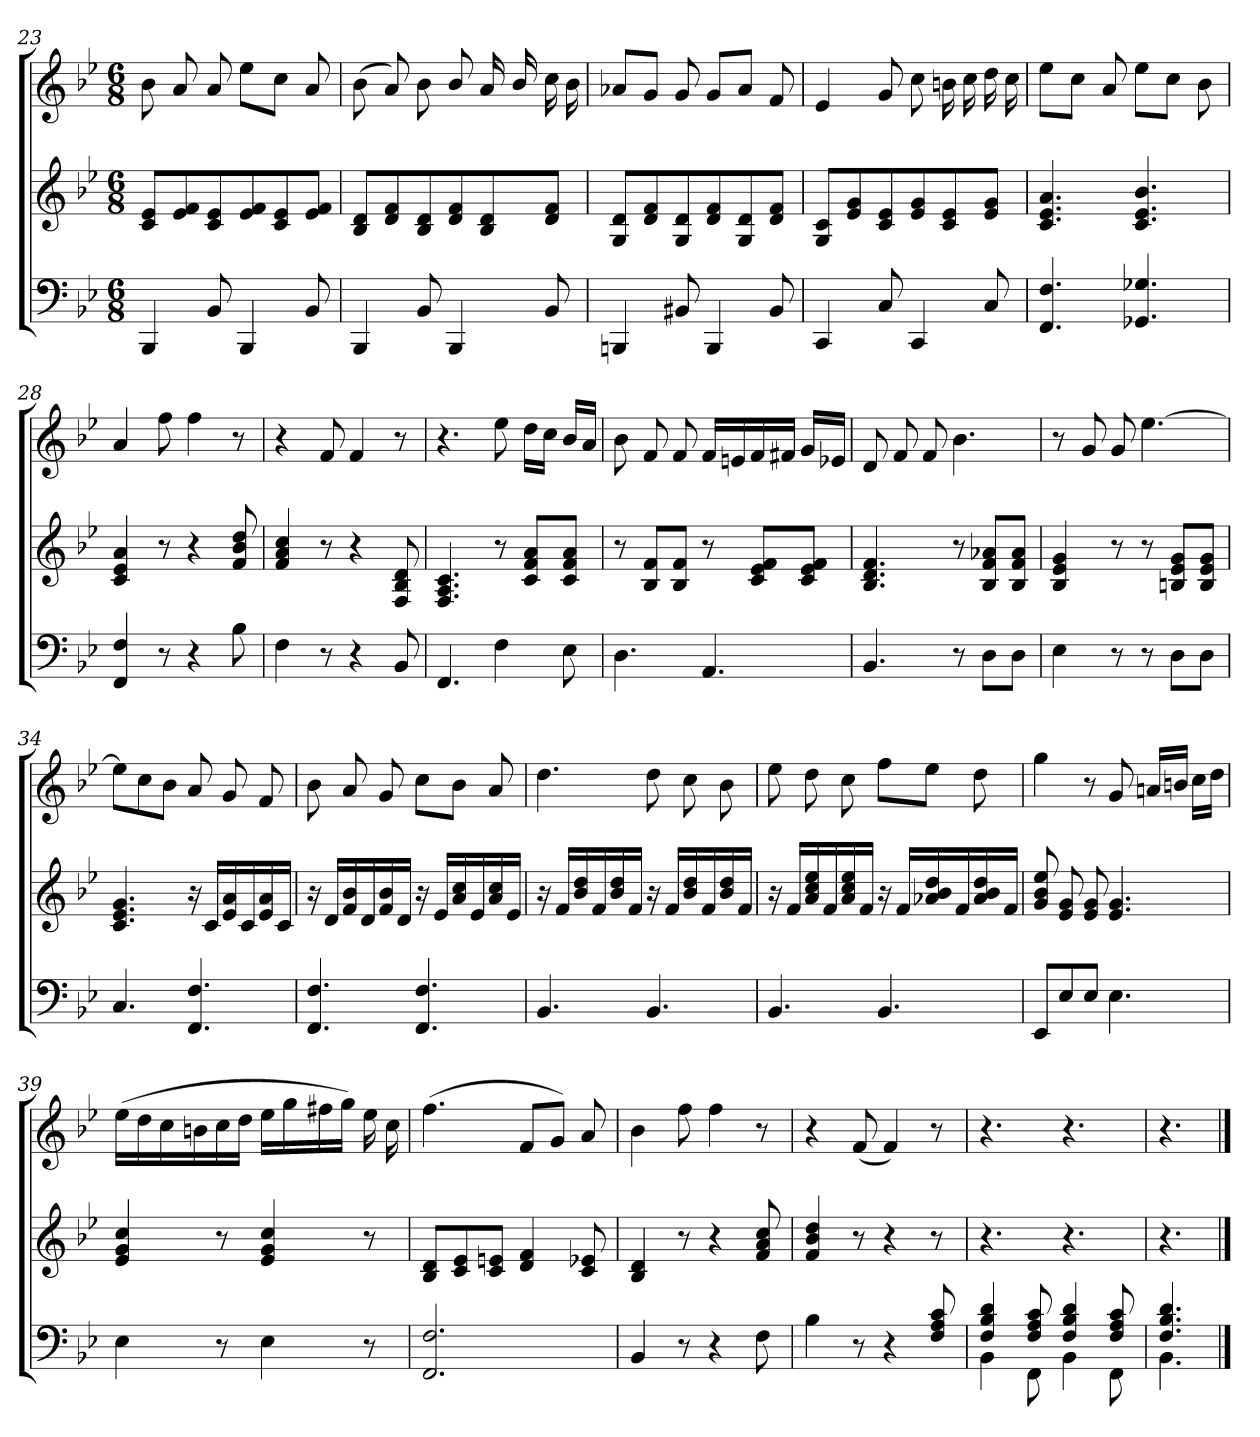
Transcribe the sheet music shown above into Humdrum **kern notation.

**kern	**kern	**kern
*part3	*part2	*part1
*staff3	*staff2	*staff1
*clefF4	*clefG2	*clefG2
*k[b-e-]	*k[b-e-]	*k[b-e-]
*M6/8	*M6/8	*M6/8
=23	=23	=23
4BBB-/	8c/ 8e-/L	8b-\
.	8e-/ 8f/	8a/
8BB-/	8c/ 8e-/	8a/
4BBB-/	8e-/ 8f/	8ee-\L
.	8c/ 8e-/	8cc\J
8BB-/	8e-/ 8f/J	8a/
=24	=24	=24
4BBB-/	8B-/ 8d/L	(8b-\
.	8d/ 8f/	8a/)
8BB-/	8B-/ 8d/	8b-\
4BBB-/	8d/ 8f/	8b-/
.	8B-/ 8d/	16a/
.	.	16b-/
8BB-/	8d/ 8f/J	16cc\
.	.	16b-\
=25	=25	=25
4BBBn/	8G/ 8d/L	8a-X/L
.	8d/ 8f/	8g/J
8BB#X/	8G/ 8d/	8g/
4BBB/	8d/ 8f/	8g/L
.	8G/ 8d/	8a-/J
8BB#/	8d/ 8f/J	8f/
=26	=26	=26
4CC/	8G/ 8c/L	4e-/
.	8e-/ 8g/	.
8C/	8c/ 8e-/	8g/
4CC/	8e-/ 8g/	8cc\
.	8c/ 8e-/	16bn\
.	.	16cc\
8C/	8e-/ 8g/J	16dd\
.	.	16cc\
=27	=27	=27
4.FF/ 4.F/	4.c/ 4.e-/ 4.a/	8ee-\L
.	.	8cc\J
.	.	8a/
4.GG-X/ 4.G-X/	4.c/ 4.e-/ 4.b-/	8ee-\L
.	.	8cc\J
.	.	8b-\
=28	=28	=28
4FF/ 4F/	4c/ 4e-/ 4a/	4a/
8r	8r	8ff\
4r	4r	4ff\
8B-\	8f/ 8b-/ 8dd/	8r
=29	=29	=29
4F\	4f/ 4a/ 4cc/	4r
8r	8r	8f/
4r	4r	4f/
8BB-/	8F/ 8B-/ 8d/	8r
=30	=30	=30
4.FF/	4.F/ 4.A/ 4.c/	4.r
4F\	8r	8ee-\
.	8c/ 8f/ 8a/L	16dd\LL
.	.	16cc\JJ
8E-\	8c/ 8f/ 8a/J	16b-/LL
.	.	16a/JJ
=31	=31	=31
4.D\	8r	8b-\
.	8B-/ 8f/L	8f/
.	8B-/ 8f/J	8f/
4.AA/	8r	16f/LL
.	.	16en/
.	8c/ 8e-/ 8f/L	16f/
.	.	16f#X/JJ
.	8c/ 8e-/ 8f/J	16g/LL
.	.	16e-X/JJ
=32	=32	=32
4.BB-/	4.B-/ 4.d/ 4.f/	8d/
.	.	8f/
.	.	8f/
8r	8r	4.b-\
8D\L	8B-/ 8f/ 8a-X/L	.
8D\J	8B-/ 8f/ 8a-/J	.
=33	=33	=33
4E-\	4B-/ 4e-/ 4g/	8r
.	.	8g/
8r	8r	8g/
8r	8r	[4.ee-\
8D\L	8Bn/ 8e-/ 8g/L	.
8D\J	8B/ 8e-/ 8g/J	.
=34	=34	=34
4.C/	4.c/ 4.e-/ 4.g/	8ee-\L]
.	.	8cc\
.	.	8b-\J
4.FF/ 4.F/	16r	8a/
.	16c/LL	.
.	16e-/ 16a/	8g/
.	16c/	.
.	16e-/ 16a/	8f/
.	16c/JJ	.
=35	=35	=35
4.FF/ 4.F/	16r	8b-\
.	16d/LL	.
.	16f/ 16b-/	8a/
.	16d/	.
.	16f/ 16b-/	8g/
.	16d/JJ	.
4.FF/ 4.F/	16r	8cc\L
.	16e-/LL	.
.	16a/ 16cc/	8b-\J
.	16e-/	.
.	16a/ 16cc/	8a/
.	16e-/JJ	.
=36	=36	=36
4.BB-/	16r	4.dd\
.	16f/LL	.
.	16b-/ 16dd/	.
.	16f/	.
.	16b-/ 16dd/	.
.	16f/JJ	.
4.BB-/	16r	8dd\
.	16f/LL	.
.	16b-/ 16dd/	8cc\
.	16f/	.
.	16b-/ 16dd/	8b-\
.	16f/JJ	.
=37	=37	=37
4.BB-/	16r	8ee-\
.	16f/LL	.
.	16a/ 16cc/ 16ee-/	8dd\
.	16f/	.
.	16a/ 16cc/ 16ee-/	8cc\
.	16f/JJ	.
4.BB-/	16r	8ff\L
.	16f/LL	.
.	16a-X/ 16b-/ 16dd/	8ee-\J
.	16f/	.
.	16a-/ 16b-/ 16dd/	8dd\
.	16f/JJ	.
=38	=38	=38
8EE-/L	8g/ 8b-/ 8ee-/	4gg\
8E-/	8e-/ 8g/	.
8E-/J	8e-/ 8g/	8r
4.E-\	4.e-/ 4.g/	8g/
.	.	16an/LL
.	.	16bn/JJ
.	.	16cc\LL
.	.	16dd\JJ
=39	=39	=39
4E-\	4e-/ 4g/ 4cc/	(16ee-\LL
.	.	16dd\
.	.	16cc\
.	.	16bn\
8r	8r	16cc\
.	.	16dd\JJ
4E-\	4e-/ 4g/ 4cc/	16ee-\LL
.	.	16gg\
.	.	16ff#X\
.	.	16gg\JJ)
8r	8r	16ee-\
.	.	16cc\
=40	=40	=40
2.FF/ 2.F/	8B-/ 8d/L	(4.ff\
.	8c/ 8e-/	.
.	8c/ 8en/J	.
.	4d/ 4f/	8f/L
.	.	8g/J)
.	8c/ 8e-X/	8a/
=41	=41	=41
4BB-/	4B-/ 4d/	4b-\
8r	8r	8ff\
4r	4r	4ff\
8F\	8f/ 8a/ 8cc/	8r
=42	=42	=42
4B-\	4f/ 4b-/ 4dd/	4r
8r	8r	(8f/
4r	4r	4f/)
8F/ 8A/ 8c/	8r	8r
=43	=43	=43
*^	*	*
4F/ 4B-/ 4d/	4BB-\	4.r	4.r
8F/ 8A/ 8c/	8FF\	.	.
4F/ 4B-/ 4d/	4BB-\	4.r	4.r
8F/ 8A/ 8c/	8FF\	.	.
=44	=44	=44	=44
4.F/ 4.B-/ 4.d/	4.BB-\	4.r	4.r
*v	*v	*	*
==	==	==
*-	*-	*-
